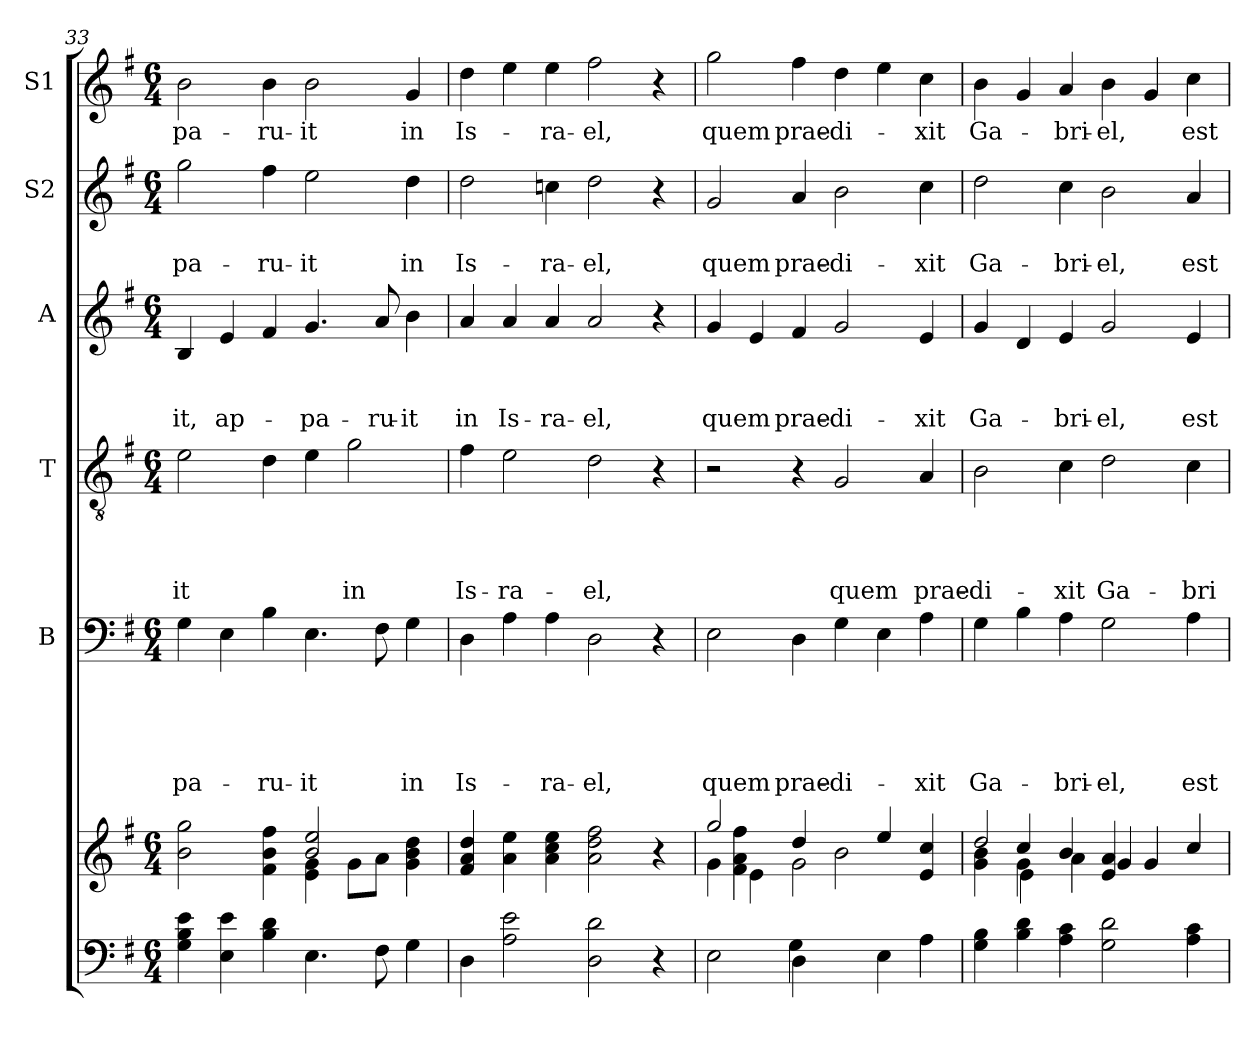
**kern	**kern	**kern	**text	**text	**text	**text	**text	**kern	**text	**text	**text	**text	**kern	**text	**text	**text	**kern	**text	**text	**kern	**text
*part6	*part6	*part5	*part5	*part5	*part5	*part5	*part5	*part4	*part4	*part4	*part4	*part4	*part3	*part3	*part3	*part3	*part2	*part2	*part2	*part1	*part1
*staff7	*staff6	*staff5	*staff5	*staff5	*staff5	*staff5	*staff5	*staff4	*staff4	*staff4	*staff4	*staff4	*staff3	*staff3	*staff3	*staff3	*staff2	*staff2	*staff2	*staff1	*staff1
*	*	*I"B	*	*	*	*	*	*I"T	*	*	*	*	*I"A	*	*	*	*I"S2	*	*	*I"S1	*
*clefF4	*clefG2	*clefF4	*	*	*	*	*	*clefGv2	*	*	*	*	*clefG2	*	*	*	*clefG2	*	*	*clefG2	*
*k[f#]	*k[f#]	*k[f#]	*	*	*	*	*	*k[f#]	*	*	*	*	*k[f#]	*	*	*	*k[f#]	*	*	*k[f#]	*
*G:	*G:	*G:	*	*	*	*	*	*G:	*	*	*	*	*G:	*	*	*	*G:	*	*	*G:	*
*M6/4	*M6/4	*M6/4	*	*	*	*	*	*M6/4	*	*	*	*	*M6/4	*	*	*	*M6/4	*	*	*M6/4	*
=33	=33	=33	=33	=33	=33	=33	=33	=33	=33	=33	=33	=33	=33	=33	=33	=33	=33	=33	=33	=33	=33
*	*^	*	*	*	*	*	*	*	*	*	*	*	*	*	*	*	*	*	*	*	*
!	!	!	!	!	!	!	!	!LO:LY:b	!	!	!	!	!LO:LY:b	!	!	!	!LO:LY:b	!	!	!LO:LY:b	!	!LO:LY:b
4G\ 4B\ 4e\	2b\ 2gg\	2.ryy	4G\	.	.	.	.	-pa-	2e\	.	.	.	-it	4B/	.	.	-it,	2gg\	.	-pa-	2b\	-pa-
!	!	!	!	!	!	!	!	!	!	!	!	!	!	!	!	!	!LO:LY:b	!	!	!	!	!
4E\ 4e\	.	.	4E\	.	.	.	.	.	.	.	.	.	.	4e/	.	.	ap-	.	.	.	.	.
!	!	!	!	!	!	!	!	!LO:LY:b	!	!	!	!	!	!	!	!	!	!	!	!LO:LY:b	!	!LO:LY:b
4B\ 4d\	4f#\ 4b\ 4ff#\	.	4B\	.	.	.	.	-ru-	4d\	.	.	.	.	4f#/	.	.	.	4ff#\	.	-ru-	4b\	-ru-
!	!	!	!	!	!	!	!	!LO:LY:b	!	!	!	!	!	!	!	!	!LO:LY:b	!	!	!LO:LY:b	!	!LO:LY:b
4.E\	2b/ 2ee/	4e\ 4g\	4.E\	.	.	.	.	-it	4e\	.	.	.	.	4.g/	.	.	-pa-	2ee\	.	-it	2b\	-it
!	!	!	!	!	!	!	!	!	!	!	!	!	!LO:LY:b	!	!	!	!	!	!	!	!	!
.	.	8g\L	.	.	.	.	.	.	2g\	.	.	.	in	.	.	.	.	.	.	.	.	.
!	!	!	!	!	!	!	!	!	!	!	!	!	!	!	!	!	!LO:LY:b	!	!	!	!	!
8F#\	.	8a\J	8F#\	.	.	.	.	.	.	.	.	.	.	8a/	.	.	-ru-	.	.	.	.	.
!	!	!	!	!	!	!	!	!LO:LY:b	!	!	!	!	!	!	!	!	!LO:LY:b:rj	!	!	!LO:LY:b	!	!LO:LY:b
4G\	4ryy	4g\ 4b\ 4dd\	4G\	.	.	.	.	in	.	.	.	.	.	4b\	.	.	-it	4dd\	.	in	4g/	in
=34	=34	=34	=34	=34	=34	=34	=34	=34	=34	=34	=34	=34	=34	=34	=34	=34	=34	=34	=34	=34	=34	=34
!	!	!	!	!	!	!	!	!LO:LY:b	!	!	!	!	!LO:LY:b	!	!	!	!LO:LY:b	!	!	!LO:LY:b	!	!LO:LY:b
*	*v	*v	*	*	*	*	*	*	*	*	*	*	*	*	*	*	*	*	*	*	*	*
4D\	4f#/ 4a/ 4dd/	4D\	.	.	.	.	Is-	4f#\	.	.	.	Is-	4a/	.	.	in	2dd\	.	Is-	4dd\	Is-
!	!	!	!	!	!	!	!	!	!	!	!	!LO:LY:b	!	!	!	!LO:LY:b	!	!	!	!	!
2A\ 2e\	4a\ 4ee\	4A\	.	.	.	.	.	2e\	.	.	.	-ra-	4a/	.	.	Is-	.	.	.	4ee\	.
!	!	!	!	!	!	!	!LO:LY:b	!	!	!	!	!	!	!	!	!LO:LY:b	!	!	!LO:LY:b	!	!LO:LY:b
.	4a\ 4cc\ 4ee\	4A\	.	.	.	.	-ra-	.	.	.	.	.	4a/	.	.	-ra-	4ccn\	.	-ra-	4ee\	-ra-
!	!	!	!	!	!	!	!LO:LY:b	!	!	!	!	!LO:LY:b	!	!	!	!LO:LY:b	!	!	!LO:LY:b	!	!LO:LY:b
2D\ 2d\	2a\ 2dd\ 2ff#\	2D\	.	.	.	.	-el,	2d\	.	.	.	-el,	2a/	.	.	-el,	2dd\	.	-el,	2ff#\	-el,
4r	4r	4r	.	.	.	.	.	4r	.	.	.	.	4r	.	.	.	4r	.	.	4r	.
!!LO:LB:g=z
=35	=35	=35	=35	=35	=35	=35	=35	=35	=35	=35	=35	=35	=35	=35	=35	=35	=35	=35	=35	=35	=35
*^	*^	*	*	*	*	*	*	*	*	*	*	*	*	*	*	*	*	*	*	*	*
*	*	*	*^	*	*	*	*	*	*	*	*	*	*	*	*	*	*	*	*	*	*	*	*
!	!	!	!	!	!	!	!	!	!	!LO:LY:b	!	!	!	!	!	!	!	!	!LO:LY:b	!	!	!LO:LY:b	!	!LO:LY:b
2E\	2ryy	2gg/	4g\	4ryy	2E\	.	.	.	.	quem	2r	.	.	.	.	4g/	.	.	quem	2g/	.	quem	2gg\	quem
.	.	.	4e\	4f#\ 4a\ 4ff#\	.	.	.	.	.	.	.	.	.	.	.	4e/	.	.	.	.	.	.	.	.
!	!	!	!	!	!	!	!	!	!	!LO:LY:b	!	!	!	!	!	!	!	!	!LO:LY:b	!	!	!LO:LY:b	!	!LO:LY:b
4D\	4G\	2g\	4dd/	4ryy	4D\	.	.	.	.	prae-	4r	.	.	.	.	4f#/	.	.	prae-	4a/	.	prae-	4ff#\	prae-
!	!	!	!	!	!	!	!	!	!	!LO:LY:b	!	!	!	!	!LO:LY:b	!	!	!	!LO:LY:b:rj	!	!	!LO:LY:b:rj	!	!LO:LY:b
2.ryy	4ryy	.	4ryy	2b\	4G\	.	.	.	.	-di-	2G/	.	.	.	quem	2g/	.	.	-di-	2b\	.	-di-	4dd\	-di-
.	4E\	2ryy	4ee/	.	4E\	.	.	.	.	.	.	.	.	.	.	.	.	.	.	.	.	.	4ee\	.
!	!	!	!	!	!	!	!	!	!	!LO:LY:b	!	!	!	!	!LO:LY:b	!	!	!	!LO:LY:b	!	!	!LO:LY:b	!	!LO:LY:b
.	4A\	.	4e/ 4cc/	4ryy	4A\	.	.	.	.	-xit	4A/	.	.	.	prae-	4e/	.	.	-xit	4cc\	.	-xit	4cc\	-xit
=36	=36	=36	=36	=36	=36	=36	=36	=36	=36	=36	=36	=36	=36	=36	=36	=36	=36	=36	=36	=36	=36	=36	=36	=36
*	*	*	*	*^	*	*	*	*	*	*	*	*	*	*	*	*	*	*	*	*	*	*	*	*
!	!	!	!	!	!	!	!	!	!	!	!LO:LY:b	!	!	!	!	!LO:LY:b	!	!	!	!LO:LY:b	!	!	!LO:LY:b	!	!LO:LY:b
4G\ 4B\	4ryy	2dd/	4g\ 4b\	4ryy	4ryy	4G\	.	.	.	.	Ga-	2B\	.	.	.	-di-	4g/	.	.	Ga-	2dd\	.	Ga-	4b\	Ga-
4ryy	4B\ 4d\	.	4g\	4cc/	4e\	4B\	.	.	.	.	.	.	.	.	.	.	4d/	.	.	.	.	.	.	4g/	.
!	!	!	!	!	!	!	!	!	!	!	!LO:LY:b	!	!	!	!	!LO:LY:b	!	!	!	!LO:LY:b	!	!	!LO:LY:b	!	!LO:LY:b
1ryy	4A\ 4c\	4b/	4a\	1ryy	4ryy	4A\	.	.	.	.	-bri-	4c\	.	.	.	-xit	4e/	.	.	-bri-	4cc\	.	-bri-	4a/	-bri-
!	!	!	!	!	!	!	!	!	!	!	!LO:LY:b	!	!	!	!	!LO:LY:b	!	!	!	!LO:LY:b	!	!	!LO:LY:b	!	!LO:LY:b
.	2G\ 2d\	4ryy	4e/ 4a/	.	4g/	2G\	.	.	.	.	-el,	2d\	.	.	.	Ga-	2g/	.	.	-el,	2b\	.	-el,	4b\	-el,
.	.	4g/	2ryy	.	2ryy	.	.	.	.	.	.	.	.	.	.	.	.	.	.	.	.	.	.	4g/	.
!	!	!	!	!	!	!	!	!	!	!	!LO:LY:b	!	!	!	!	!LO:LY:b	!	!	!	!LO:LY:b	!	!	!LO:LY:b	!	!LO:LY:b
.	4A\ 4c\	4cc/	.	.	.	4A\	.	.	.	.	est	4c\	.	.	.	-bri-	4e/	.	.	est	4a/	.	est	4cc\	est
*v	*v	*	*	*	*	*	*	*	*	*	*	*	*	*	*	*	*	*	*	*	*	*	*	*	*
*	*v	*v	*v	*v	*	*	*	*	*	*	*	*	*	*	*	*	*	*	*	*	*	*	*	*
=	=	=	=	=	=	=	=	=	=	=	=	=	=	=	=	=	=	=	=	=	=
*-	*-	*-	*-	*-	*-	*-	*-	*-	*-	*-	*-	*-	*-	*-	*-	*-	*-	*-	*-	*-	*-
